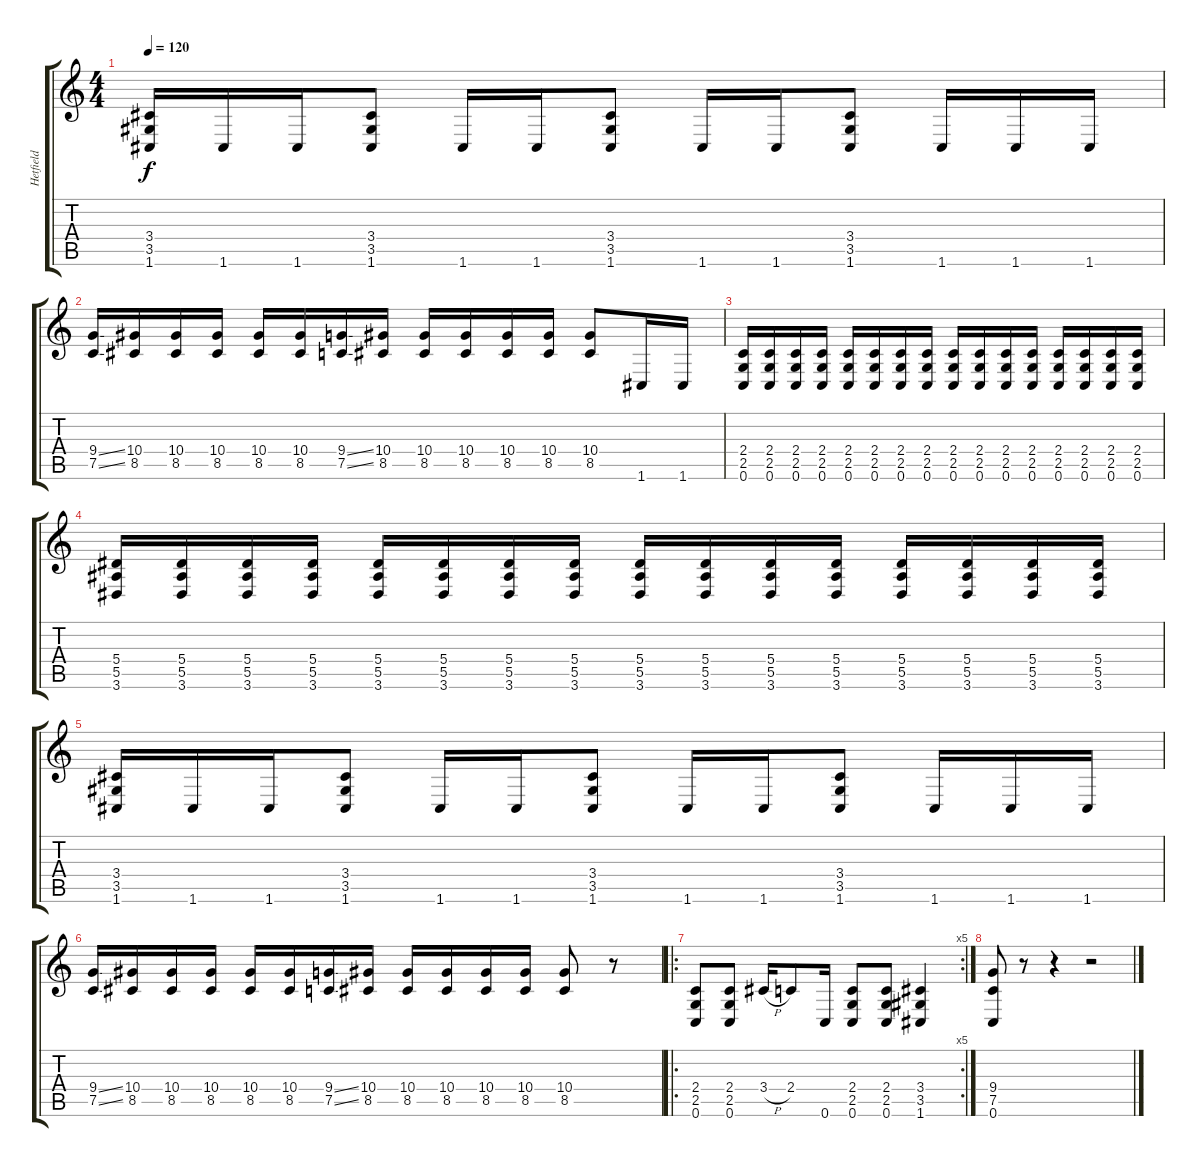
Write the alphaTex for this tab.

\track ("Hetfield" "Hetfield") {instrument distortionguitar}
\staff {score tabs}
\tuning (C4 G3 Eb3 Bb2 F2 C2) {hide}
\ts (4 4)
\tempo 120
\clef g2
\ks c
(3.4 3.5 1.6).16{dy f} 1.6.16 1.6.16 (3.4 3.5 1.6).8 1.6.16 1.6.16 (3.4 3.5 1.6).8 1.6.16 1.6.16 (3.4 3.5 1.6).8 1.6.16 1.6.16 1.6.16 |
(9.4{ss} 7.5{ss}).16 (10.4 8.5).16 (10.4 8.5).16 (10.4 8.5).16 (10.4 8.5).16 (10.4 8.5).16 (9.4{ss} 7.5{ss}).16 (10.4 8.5).16 (10.4 8.5).16 (10.4 8.5).16 (10.4 8.5).16 (10.4 8.5).16 (10.4 8.5).8 1.6.16 1.6.16 |
(2.4 2.5 0.6).16 (2.4 2.5 0.6).16 (2.4 2.5 0.6).16 (2.4 2.5 0.6).16 (2.4 2.5 0.6).16 (2.4 2.5 0.6).16 (2.4 2.5 0.6).16 (2.4 2.5 0.6).16 (2.4 2.5 0.6).16 (2.4 2.5 0.6).16 (2.4 2.5 0.6).16 (2.4 2.5 0.6).16 (2.4 2.5 0.6).16 (2.4 2.5 0.6).16 (2.4 2.5 0.6).16 (2.4 2.5 0.6).16 |
(5.4 5.5 3.6).16 (5.4 5.5 3.6).16 (5.4 5.5 3.6).16 (5.4 5.5 3.6).16 (5.4 5.5 3.6).16 (5.4 5.5 3.6).16 (5.4 5.5 3.6).16 (5.4 5.5 3.6).16 (5.4 5.5 3.6).16 (5.4 5.5 3.6).16 (5.4 5.5 3.6).16 (5.4 5.5 3.6).16 (5.4 5.5 3.6).16 (5.4 5.5 3.6).16 (5.4 5.5 3.6).16 (5.4 5.5 3.6).16 |
(3.4 3.5 1.6).16 1.6.16 1.6.16 (3.4 3.5 1.6).8 1.6.16 1.6.16 (3.4 3.5 1.6).8 1.6.16 1.6.16 (3.4 3.5 1.6).8 1.6.16 1.6.16 1.6.16 |
(9.4{ss} 7.5{ss}).16 (10.4 8.5).16 (10.4 8.5).16 (10.4 8.5).16 (10.4 8.5).16 (10.4 8.5).16 (9.4{ss} 7.5{ss}).16 (10.4 8.5).16 (10.4 8.5).16 (10.4 8.5).16 (10.4 8.5).16 (10.4 8.5).16 (10.4 8.5).8 r.8 |
\ro
\rc 5
(2.4 2.5 0.6).8 (2.4 2.5 0.6).8 3.4{h}.16 2.4.8 0.6.16 (2.4 2.5 0.6).8 (2.4 2.5 0.6).8 (3.4 3.5 1.6).4 |
(9.4 7.5 0.6).8 r.8 r.4 r.2
